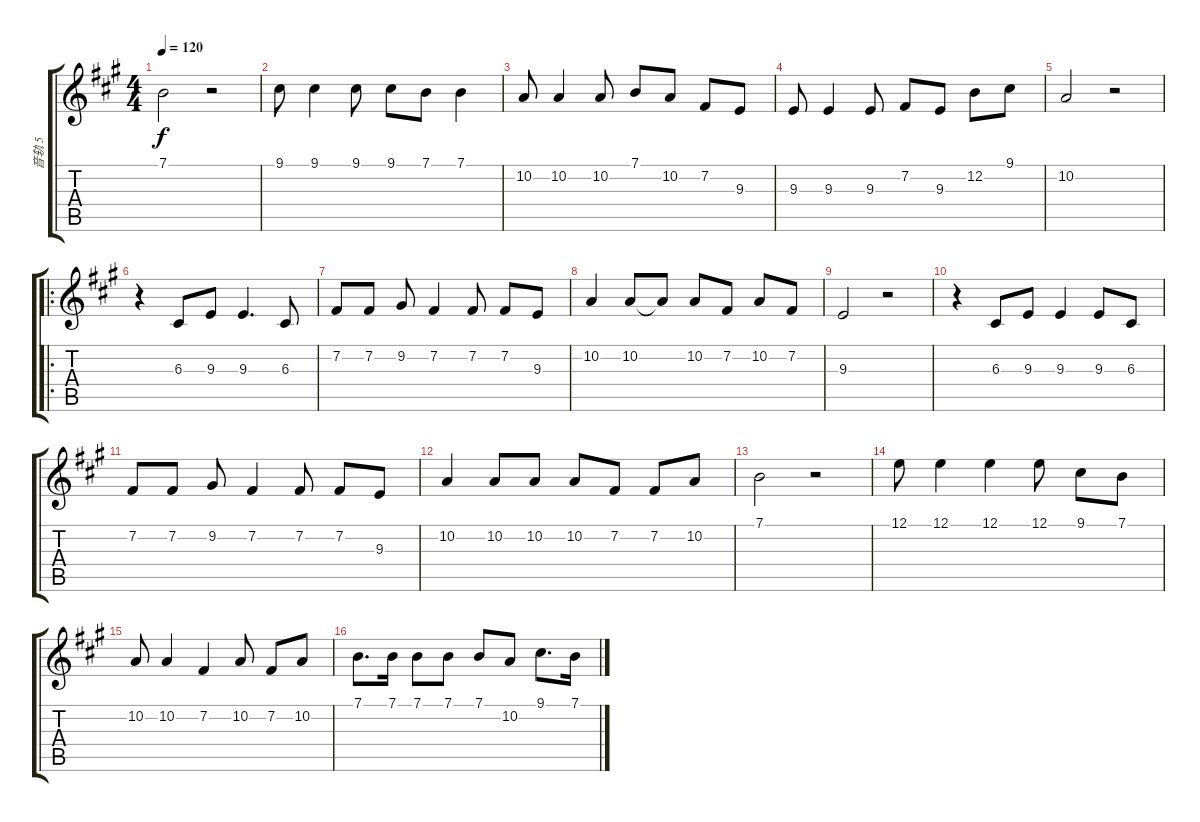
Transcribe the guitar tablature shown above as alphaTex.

\track ("音轨 5" "音轨 5") {instrument altosax}
\staff {score tabs}
\tuning (E4 B3 G3 D3 A2 E2) {hide}
\ts (4 4)
\tempo 120
\clef g2
\ks a
7.1.2{dy f} r.2 |
9.1.8 9.1.4 9.1.8 9.1.8 7.1.8 7.1.4 |
10.2.8 10.2.4 10.2.8 7.1.8 10.2.8 7.2.8 9.3.8 |
9.3.8 9.3.4 9.3.8 7.2.8 9.3.8 12.2.8 9.1.8 |
10.2.2 r.2 |
\ro
r.4 6.3.8 9.3.8 9.3.4{d} 6.3.8 |
7.2.8 7.2.8 9.2.8 7.2.4 7.2.8 7.2.8 9.3.8 |
10.2.4 10.2.8 10.2{t}.8 10.2.8 7.2.8 10.2.8 7.2.8 |
9.3.2 r.2 |
r.4 6.3.8 9.3.8 9.3.4 9.3.8 6.3.8 |
7.2.8 7.2.8 9.2.8 7.2.4 7.2.8 7.2.8 9.3.8 |
10.2.4 10.2.8 10.2.8 10.2.8 7.2.8 7.2.8 10.2.8 |
7.1.2 r.2 |
12.1.8 12.1.4 12.1.4 12.1.8 9.1.8 7.1.8 |
10.2.8 10.2.4 7.2.4 10.2.8 7.2.8 10.2.8 |
7.1.8{d} 7.1.16 7.1.8 7.1.8 7.1.8 10.2.8 9.1.8{d} 7.1.16
